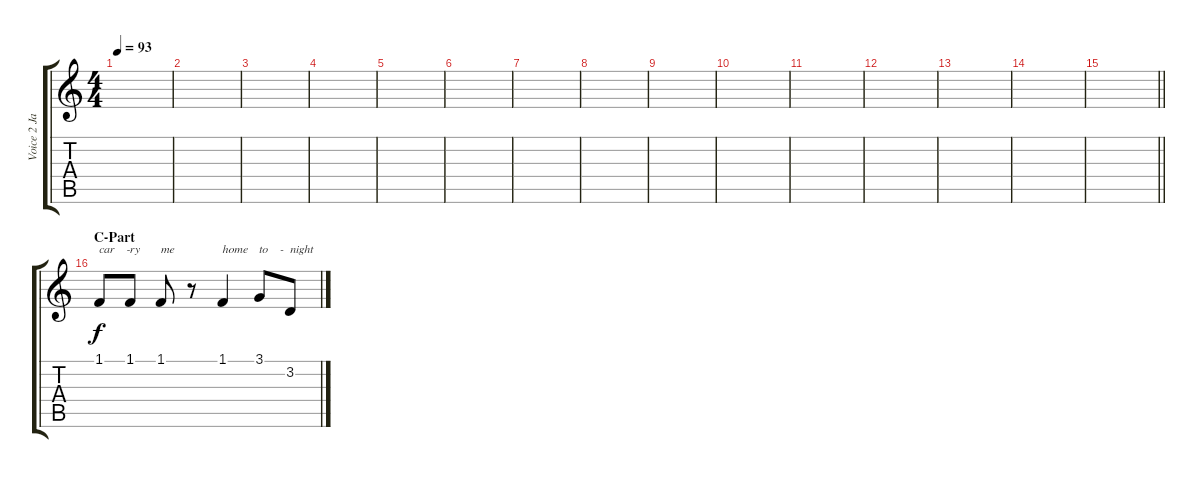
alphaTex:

\track ("Voice 2 Janelle Monáe" "Voice 2 Ja") {instrument altosax}
\staff {score tabs}
\tuning (E4 B3 G3 D3 A2 E2) {hide}
\ts (4 4)
\tempo 93
\clef g2
\ks c
|
|
|
|
|
|
|
|
|
|
|
|
|
|
\barLineRight lightlight
|
\section ("" "C-Part")
1.1.8{txt "car    -"} 1.1.8{txt "ry"} 1.1.8{txt "me"} r.8 1.1.4{txt "home"} 3.1.8{txt "to    -"} 3.2.8{txt "night"}
